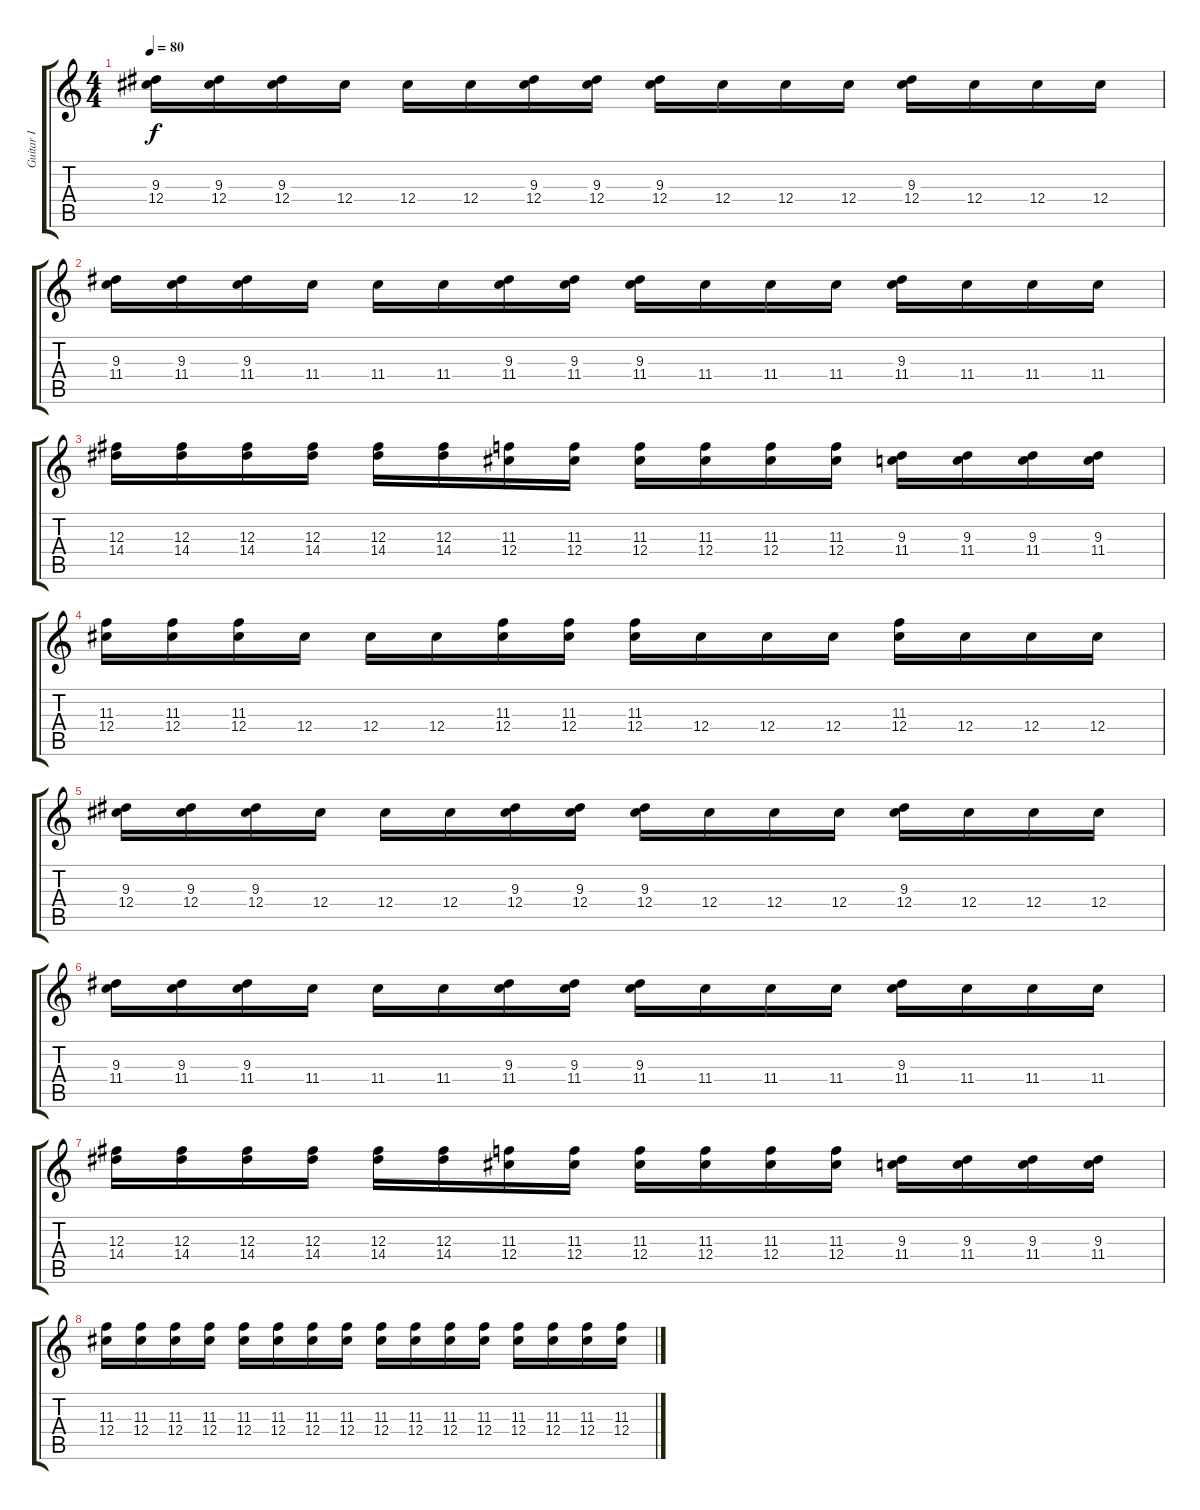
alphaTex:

\track ("Guitar I" "Guitar I") {instrument distortionguitar}
\staff {score tabs}
\tuning (Eb4 Bb3 Gb3 Db3 Ab2 Db2) {hide}
\ts (4 4)
\tempo 80
\clef g2
\ks c
(9.3 12.4).16{dy f} (9.3 12.4).16 (9.3 12.4).16 12.4.16 12.4.16 12.4.16 (9.3 12.4).16 (9.3 12.4).16 (9.3 12.4).16 12.4.16 12.4.16 12.4.16 (9.3 12.4).16 12.4.16 12.4.16 12.4.16 |
(9.3 11.4).16 (9.3 11.4).16 (9.3 11.4).16 11.4.16 11.4.16 11.4.16 (9.3 11.4).16 (9.3 11.4).16 (9.3 11.4).16 11.4.16 11.4.16 11.4.16 (9.3 11.4).16 11.4.16 11.4.16 11.4.16 |
(12.3 14.4).16 (12.3 14.4).16 (12.3 14.4).16 (12.3 14.4).16 (12.3 14.4).16 (12.3 14.4).16 (11.3 12.4).16 (11.3 12.4).16 (11.3 12.4).16 (11.3 12.4).16 (11.3 12.4).16 (11.3 12.4).16 (9.3 11.4).16 (9.3 11.4).16 (9.3 11.4).16 (9.3 11.4).16 |
(11.3 12.4).16 (11.3 12.4).16 (11.3 12.4).16 12.4.16 12.4.16 12.4.16 (11.3 12.4).16 (11.3 12.4).16 (11.3 12.4).16 12.4.16 12.4.16 12.4.16 (11.3 12.4).16 12.4.16 12.4.16 12.4.16 |
(9.3 12.4).16 (9.3 12.4).16 (9.3 12.4).16 12.4.16 12.4.16 12.4.16 (9.3 12.4).16 (9.3 12.4).16 (9.3 12.4).16 12.4.16 12.4.16 12.4.16 (9.3 12.4).16 12.4.16 12.4.16 12.4.16 |
(9.3 11.4).16 (9.3 11.4).16 (9.3 11.4).16 11.4.16 11.4.16 11.4.16 (9.3 11.4).16 (9.3 11.4).16 (9.3 11.4).16 11.4.16 11.4.16 11.4.16 (9.3 11.4).16 11.4.16 11.4.16 11.4.16 |
(12.3 14.4).16 (12.3 14.4).16 (12.3 14.4).16 (12.3 14.4).16 (12.3 14.4).16 (12.3 14.4).16 (11.3 12.4).16 (11.3 12.4).16 (11.3 12.4).16 (11.3 12.4).16 (11.3 12.4).16 (11.3 12.4).16 (9.3 11.4).16 (9.3 11.4).16 (9.3 11.4).16 (9.3 11.4).16 |
(11.3 12.4).16 (11.3 12.4).16 (11.3 12.4).16 (11.3 12.4).16 (11.3 12.4).16 (11.3 12.4).16 (11.3 12.4).16 (11.3 12.4).16 (11.3 12.4).16 (11.3 12.4).16 (11.3 12.4).16 (11.3 12.4).16 (11.3 12.4).16 (11.3 12.4).16 (11.3 12.4).16 (11.3 12.4).16
